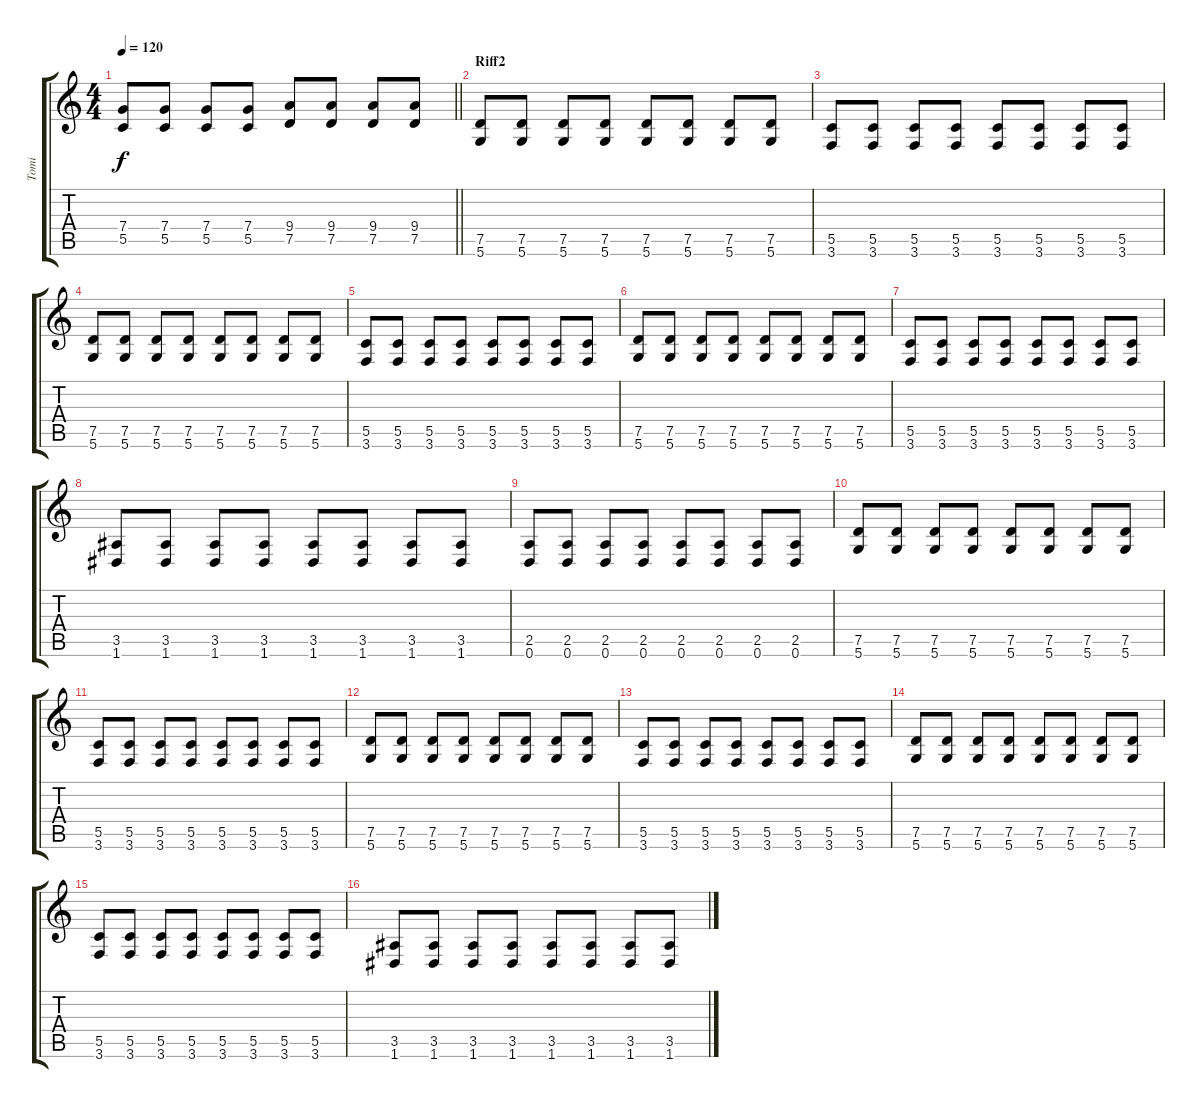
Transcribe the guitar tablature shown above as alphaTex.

\track ("Tomi" "Tomi") {instrument distortionguitar}
\staff {score tabs}
\tuning (D4 A3 F3 C3 G2 D2) {hide}
\ts (4 4)
\tempo 120
\clef g2
\barLineRight lightlight
\ks c
(7.4 5.5).8{dy f} (7.4 5.5).8 (7.4 5.5).8 (7.4 5.5).8 (9.4 7.5).8 (9.4 7.5).8 (9.4 7.5).8 (9.4 7.5).8 |
\section ("" "Riff2")
(7.5 5.6).8 (7.5 5.6).8 (7.5 5.6).8 (7.5 5.6).8 (7.5 5.6).8 (7.5 5.6).8 (7.5 5.6).8 (7.5 5.6).8 |
(5.5 3.6).8 (5.5 3.6).8 (5.5 3.6).8 (5.5 3.6).8 (5.5 3.6).8 (5.5 3.6).8 (5.5 3.6).8 (5.5 3.6).8 |
(7.5 5.6).8 (7.5 5.6).8 (7.5 5.6).8 (7.5 5.6).8 (7.5 5.6).8 (7.5 5.6).8 (7.5 5.6).8 (7.5 5.6).8 |
(5.5 3.6).8 (5.5 3.6).8 (5.5 3.6).8 (5.5 3.6).8 (5.5 3.6).8 (5.5 3.6).8 (5.5 3.6).8 (5.5 3.6).8 |
(7.5 5.6).8 (7.5 5.6).8 (7.5 5.6).8 (7.5 5.6).8 (7.5 5.6).8 (7.5 5.6).8 (7.5 5.6).8 (7.5 5.6).8 |
(5.5 3.6).8 (5.5 3.6).8 (5.5 3.6).8 (5.5 3.6).8 (5.5 3.6).8 (5.5 3.6).8 (5.5 3.6).8 (5.5 3.6).8 |
(3.5 1.6).8 (3.5 1.6).8 (3.5 1.6).8 (3.5 1.6).8 (3.5 1.6).8 (3.5 1.6).8 (3.5 1.6).8 (3.5 1.6).8 |
(2.5 0.6).8 (2.5 0.6).8 (2.5 0.6).8 (2.5 0.6).8 (2.5 0.6).8 (2.5 0.6).8 (2.5 0.6).8 (2.5 0.6).8 |
(7.5 5.6).8 (7.5 5.6).8 (7.5 5.6).8 (7.5 5.6).8 (7.5 5.6).8 (7.5 5.6).8 (7.5 5.6).8 (7.5 5.6).8 |
(5.5 3.6).8 (5.5 3.6).8 (5.5 3.6).8 (5.5 3.6).8 (5.5 3.6).8 (5.5 3.6).8 (5.5 3.6).8 (5.5 3.6).8 |
(7.5 5.6).8 (7.5 5.6).8 (7.5 5.6).8 (7.5 5.6).8 (7.5 5.6).8 (7.5 5.6).8 (7.5 5.6).8 (7.5 5.6).8 |
(5.5 3.6).8 (5.5 3.6).8 (5.5 3.6).8 (5.5 3.6).8 (5.5 3.6).8 (5.5 3.6).8 (5.5 3.6).8 (5.5 3.6).8 |
(7.5 5.6).8 (7.5 5.6).8 (7.5 5.6).8 (7.5 5.6).8 (7.5 5.6).8 (7.5 5.6).8 (7.5 5.6).8 (7.5 5.6).8 |
(5.5 3.6).8 (5.5 3.6).8 (5.5 3.6).8 (5.5 3.6).8 (5.5 3.6).8 (5.5 3.6).8 (5.5 3.6).8 (5.5 3.6).8 |
(3.5 1.6).8 (3.5 1.6).8 (3.5 1.6).8 (3.5 1.6).8 (3.5 1.6).8 (3.5 1.6).8 (3.5 1.6).8 (3.5 1.6).8
